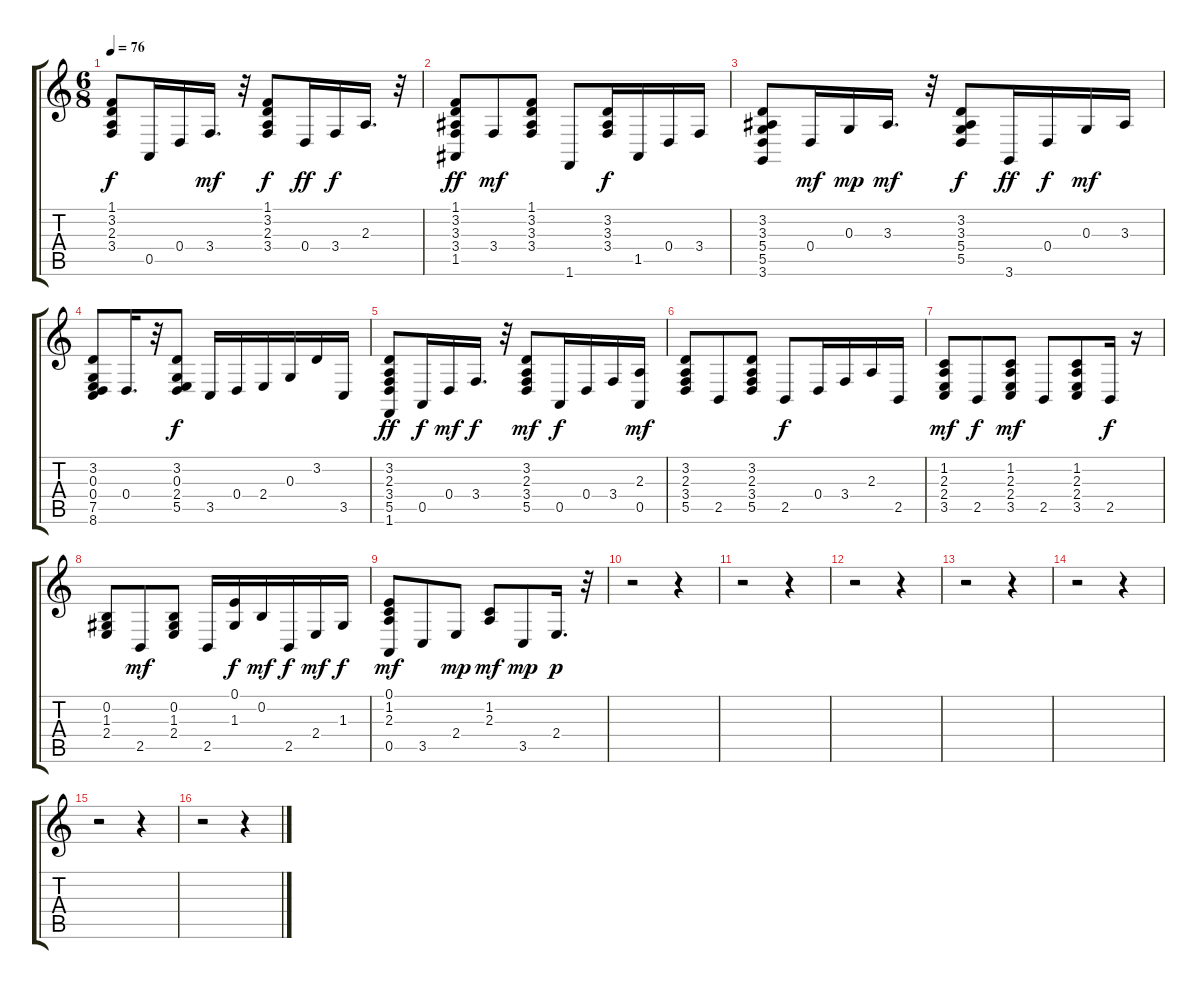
\track "" {instrument acousticgrandpiano}
\staff {score tabs}
\tuning (E4 B3 G3 D3 A2 E2) {hide}
\ts (6 8)
\tempo 76
\clef g2
\ks c
(1.1 3.2 2.3 3.4).8{dy f} 0.5.16 0.4.16 3.4.16{d dy mf} r.32 (1.1 3.2 2.3 3.4).8{dy f} 0.4.16{dy ff} 3.4.16{dy f} 2.3.16{d} r.32 |
(1.1 3.2 3.3 3.4 1.5).8{dy ff} 3.4.8{dy mf} (1.1 3.2 3.3 3.4).8 1.6.8 (3.2 3.3 3.4).16{dy f} 1.5.16 0.4.16 3.4.16 |
(3.2 3.3 5.4 5.5 3.6).8 0.4.16{dy mf} 0.3.16{dy mp} 3.3.16{d dy mf} r.32 (3.2 3.3 5.4 5.5).8{dy f} 3.6.16{dy ff} 0.4.16{dy f} 0.3.16{dy mf} 3.3.16 |
(3.2 0.3 0.4 7.5 8.6).8 0.4.16{d} r.32 (3.2 0.3 2.4 5.5).8{dy f} 3.5.16 0.4.16 2.4.16 0.3.16 3.2.16 3.5.16 |
(3.2 2.3 3.4 5.5 1.6).8{dy ff} 0.5.16{dy f} 0.4.16{dy mf} 3.4.16{d dy f} r.32 (3.2 2.3 3.4 5.5).8{dy mf} 0.5.16{dy f} 0.4.16 3.4.16 (2.3 0.5).16{dy mf} |
(3.2 2.3 3.4 5.5).8 2.5.8 (3.2 2.3 3.4 5.5).8 2.5.8{dy f} 0.4.16 3.4.16 2.3.16 2.5.16 |
(1.2 2.3 2.4 3.5).8{dy mf} 2.5.8{dy f} (1.2 2.3 2.4 3.5).8{dy mf} 2.5.8 (1.2 2.3 2.4 3.5).8 2.5.16{dy f} r.16 |
(0.2 1.3 2.4).8 2.5.8{dy mf} (0.2 1.3 2.4).8 2.5.16 (0.1 1.3).16{dy f} 0.2.16{dy mf} 2.5.16{dy f} 2.4.16{dy mf} 1.3.16{dy f} |
(0.1 1.2 2.3 0.5).8{dy mf} 3.5.8 2.4.8{dy mp} (1.2 2.3).8{dy mf} 3.5.8{dy mp} 2.4.16{d dy p} r.32 |
r.2 r.4 |
r.2 r.4 |
r.2 r.4 |
r.2 r.4 |
r.2 r.4 |
r.2 r.4 |
r.2 r.4
